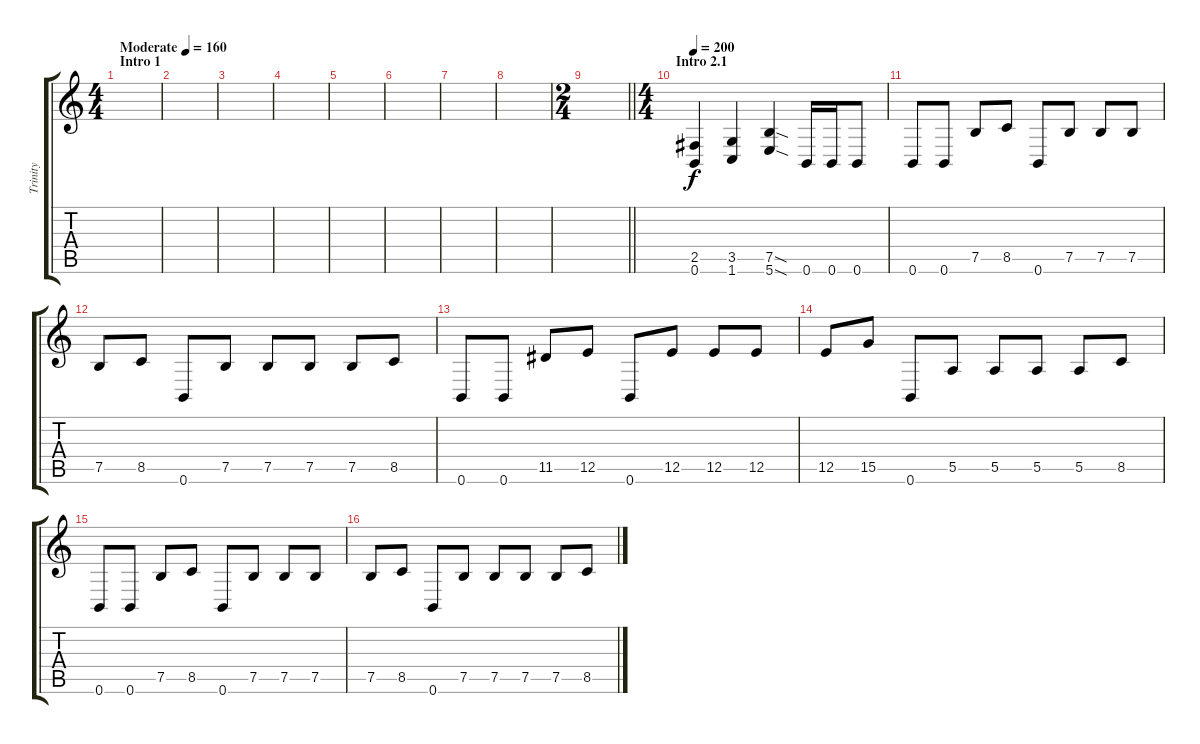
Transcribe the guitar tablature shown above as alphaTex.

\track ("Trinity" "Trinity") {instrument distortionguitar}
\staff {score tabs}
\tuning (B3 Gb3 D3 A2 E2 B1) {hide}
\ts (4 4)
\section ("" "Intro 1")
\tempo (160 "Moderate")
\clef g2
\ks c
|
|
|
|
|
|
|
|
\ts (2 4)
\barLineRight lightlight
|
\ts (4 4)
\section ("" "Intro 2.1")
\tempo 200
(2.5 0.6).4 (3.5 1.6).4 (7.5{sod} 5.6{sod}).4 0.6.16 0.6.16 0.6.8 |
0.6.8 0.6.8 7.5.8 8.5.8 0.6.8 7.5.8 7.5.8 7.5.8 |
7.5.8 8.5.8 0.6.8 7.5.8 7.5.8 7.5.8 7.5.8 8.5.8 |
0.6.8 0.6.8 11.5.8 12.5.8 0.6.8 12.5.8 12.5.8 12.5.8 |
12.5.8 15.5.8 0.6.8 5.5.8 5.5.8 5.5.8 5.5.8 8.5.8 |
0.6.8 0.6.8 7.5.8 8.5.8 0.6.8 7.5.8 7.5.8 7.5.8 |
7.5.8 8.5.8 0.6.8 7.5.8 7.5.8 7.5.8 7.5.8 8.5.8
